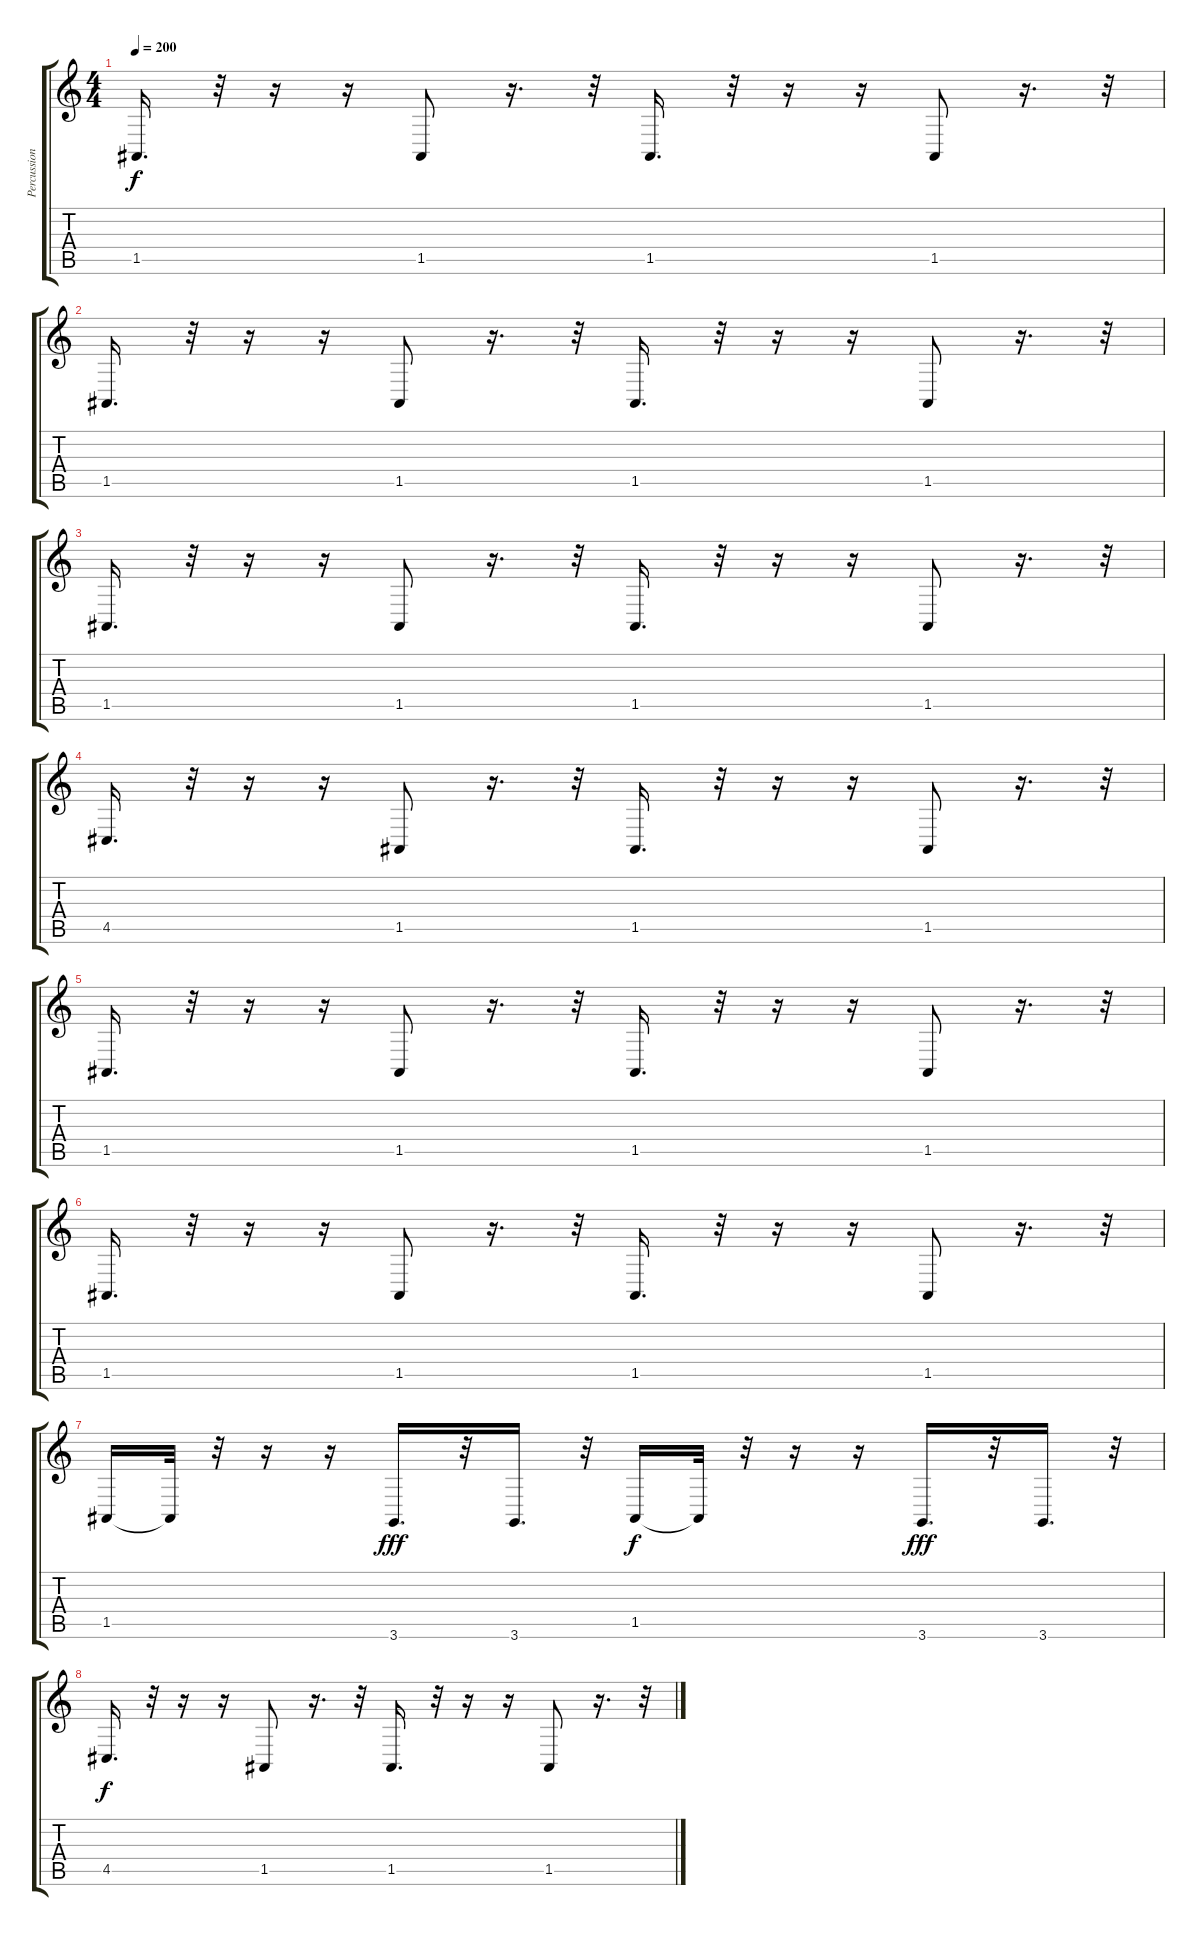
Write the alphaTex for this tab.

\track ("Percussioni(Dani)" "Percussion") {instrument acousticgrandpiano}
\staff {score tabs}
\tuning (E4 B3 G3 D3 A2 E2) {hide}
\ts (4 4)
\tempo 200
\clef g2
\ks c
1.5.16{d dy f} r.32 r.16 r.16 1.5.8 r.16{d} r.32 1.5.16{d} r.32 r.16 r.16 1.5.8 r.16{d} r.32 |
1.5.16{d} r.32 r.16 r.16 1.5.8 r.16{d} r.32 1.5.16{d} r.32 r.16 r.16 1.5.8 r.16{d} r.32 |
1.5.16{d} r.32 r.16 r.16 1.5.8 r.16{d} r.32 1.5.16{d} r.32 r.16 r.16 1.5.8 r.16{d} r.32 |
4.5.16{d} r.32 r.16 r.16 1.5.8 r.16{d} r.32 1.5.16{d} r.32 r.16 r.16 1.5.8 r.16{d} r.32 |
1.5.16{d} r.32 r.16 r.16 1.5.8 r.16{d} r.32 1.5.16{d} r.32 r.16 r.16 1.5.8 r.16{d} r.32 |
1.5.16{d} r.32 r.16 r.16 1.5.8 r.16{d} r.32 1.5.16{d} r.32 r.16 r.16 1.5.8 r.16{d} r.32 |
1.5.16 1.5{t}.32 r.32 r.16 r.16 3.6.16{d dy fff} r.32 3.6.16{d} r.32 1.5.16{dy f} 1.5{t}.32 r.32 r.16 r.16 3.6.16{d dy fff} r.32 3.6.16{d} r.32 |
4.5.16{d dy f} r.32 r.16 r.16 1.5.8 r.16{d} r.32 1.5.16{d} r.32 r.16 r.16 1.5.8 r.16{d} r.32
